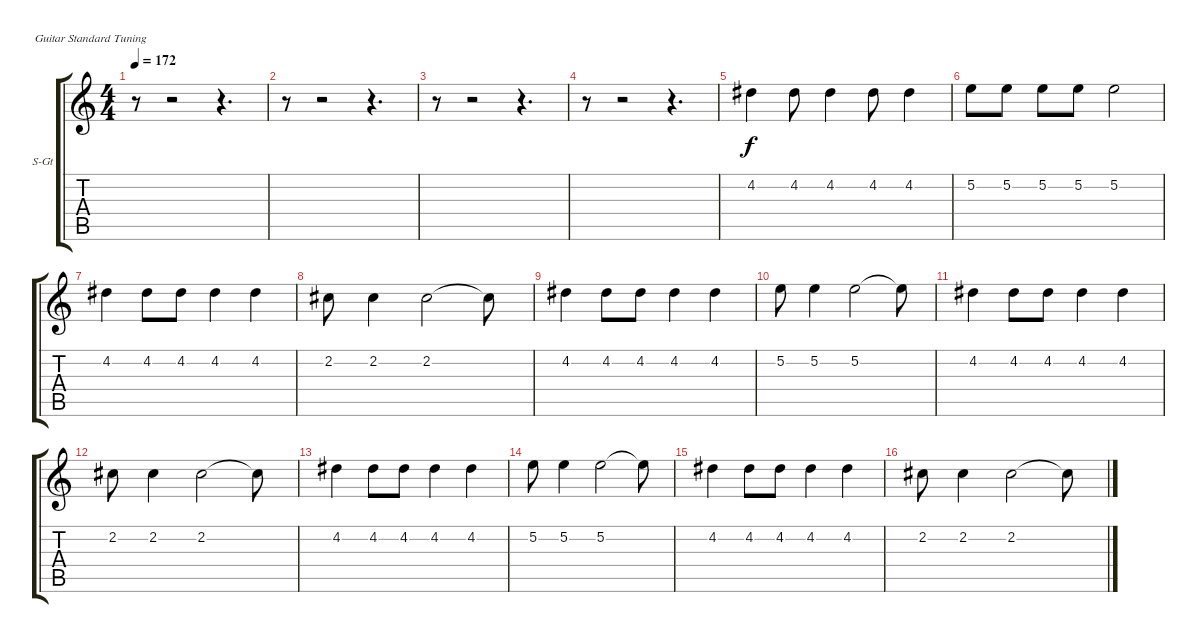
\bracketExtendMode groupsimilarinstruments
\firstSystemTrackNameOrientation horizontal
\otherSystemsTrackNameOrientation horizontal
\track ("Nicolas Sirkis" "S-Gt") {instrument lead6voice}
\staff {score tabs}
\tuning (E4 B3 G3 D3 A2 E2)
\displaytranspose 12
\ts (4 4)
\tempo 172
\clef g2
\ks c
r.8{dy f} r.2 r.4{d} |
r.8 r.2 r.4{d} |
r.8 r.2 r.4{d} |
r.8 r.2 r.4{d} |
4.2.4 4.2.8 4.2.4 4.2.8 4.2.4 |
5.2.8 5.2.8 5.2.8 5.2.8 5.2.2 |
4.2.4 4.2.8 4.2.8 4.2.4 4.2.4 |
2.2.8 2.2.4 2.2.2 2.2{t}.8 |
4.2.4 4.2.8 4.2.8 4.2.4 4.2.4 |
5.2.8 5.2.4 5.2.2 5.2{t}.8 |
4.2.4 4.2.8 4.2.8 4.2.4 4.2.4 |
2.2.8 2.2.4 2.2.2 2.2{t}.8 |
4.2.4 4.2.8 4.2.8 4.2.4 4.2.4 |
5.2.8 5.2.4 5.2.2 5.2{t}.8 |
4.2.4 4.2.8 4.2.8 4.2.4 4.2.4 |
2.2.8 2.2.4 2.2.2 2.2{t}.8
